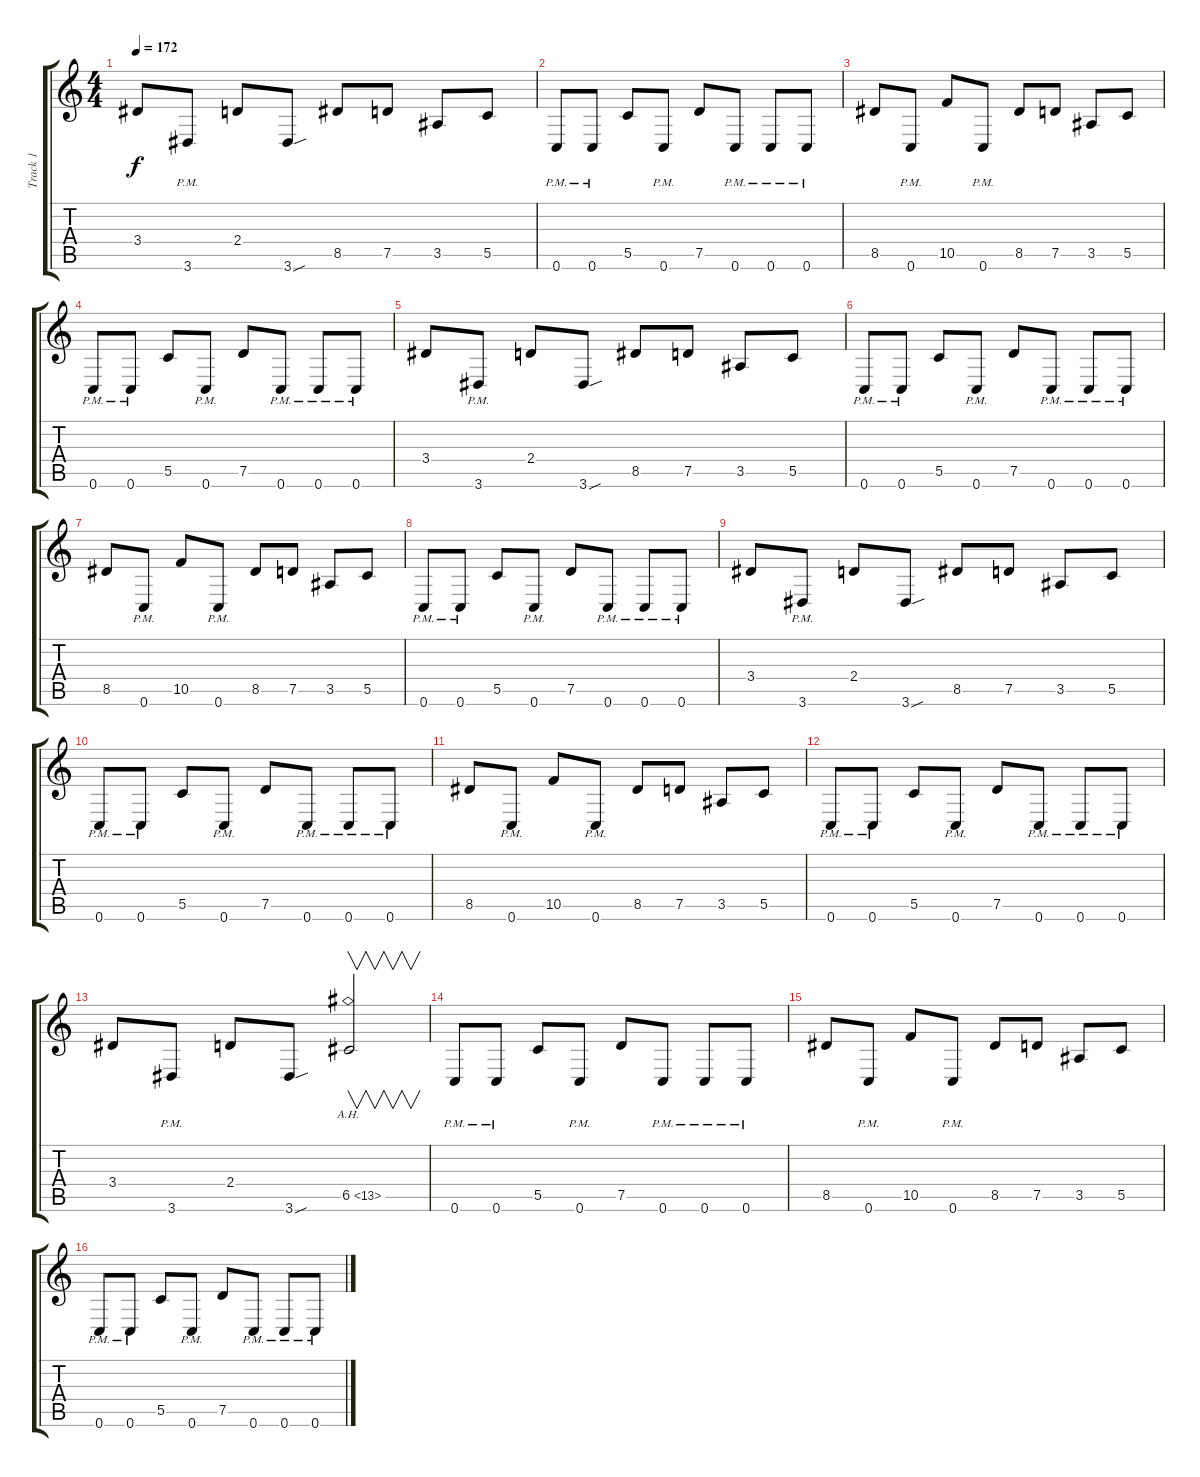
\track ("Track 1" "Track 1") {instrument distortionguitar}
\staff {score tabs}
\tuning (D4 A3 F3 C3 G2 C2) {hide}
\ts (4 4)
\tempo 172
\clef g2
\ks c
3.4.8{dy f} 3.6{pm}.8 2.4.8 3.6{sou}.8 8.5.8 7.5.8 3.5.8 5.5.8 |
0.6{pm}.8 0.6{pm}.8 5.5.8 0.6{pm}.8 7.5.8 0.6{pm}.8 0.6{pm}.8 0.6{pm}.8 |
8.5.8 0.6{pm}.8 10.5.8 0.6{pm}.8 8.5.8 7.5.8 3.5.8 5.5.8 |
0.6{pm}.8 0.6{pm}.8 5.5.8 0.6{pm}.8 7.5.8 0.6{pm}.8 0.6{pm}.8 0.6{pm}.8 |
3.4.8 3.6{pm}.8 2.4.8 3.6{sou}.8 8.5.8 7.5.8 3.5.8 5.5.8 |
0.6{pm}.8 0.6{pm}.8 5.5.8 0.6{pm}.8 7.5.8 0.6{pm}.8 0.6{pm}.8 0.6{pm}.8 |
8.5.8 0.6{pm}.8 10.5.8 0.6{pm}.8 8.5.8 7.5.8 3.5.8 5.5.8 |
0.6{pm}.8 0.6{pm}.8 5.5.8 0.6{pm}.8 7.5.8 0.6{pm}.8 0.6{pm}.8 0.6{pm}.8 |
3.4.8 3.6{pm}.8 2.4.8 3.6{sou}.8 8.5.8 7.5.8 3.5.8 5.5.8 |
0.6{pm}.8 0.6{pm}.8 5.5.8 0.6{pm}.8 7.5.8 0.6{pm}.8 0.6{pm}.8 0.6{pm}.8 |
8.5.8 0.6{pm}.8 10.5.8 0.6{pm}.8 8.5.8 7.5.8 3.5.8 5.5.8 |
0.6{pm}.8 0.6{pm}.8 5.5.8 0.6{pm}.8 7.5.8 0.6{pm}.8 0.6{pm}.8 0.6{pm}.8 |
3.4.8 3.6{pm}.8 2.4.8 3.6{sou}.8 6.5{ah 7}.2{v} |
0.6{pm}.8 0.6{pm}.8 5.5.8 0.6{pm}.8 7.5.8 0.6{pm}.8 0.6{pm}.8 0.6{pm}.8 |
8.5.8 0.6{pm}.8 10.5.8 0.6{pm}.8 8.5.8 7.5.8 3.5.8 5.5.8 |
0.6{pm}.8 0.6{pm}.8 5.5.8 0.6{pm}.8 7.5.8 0.6{pm}.8 0.6{pm}.8 0.6{pm}.8
